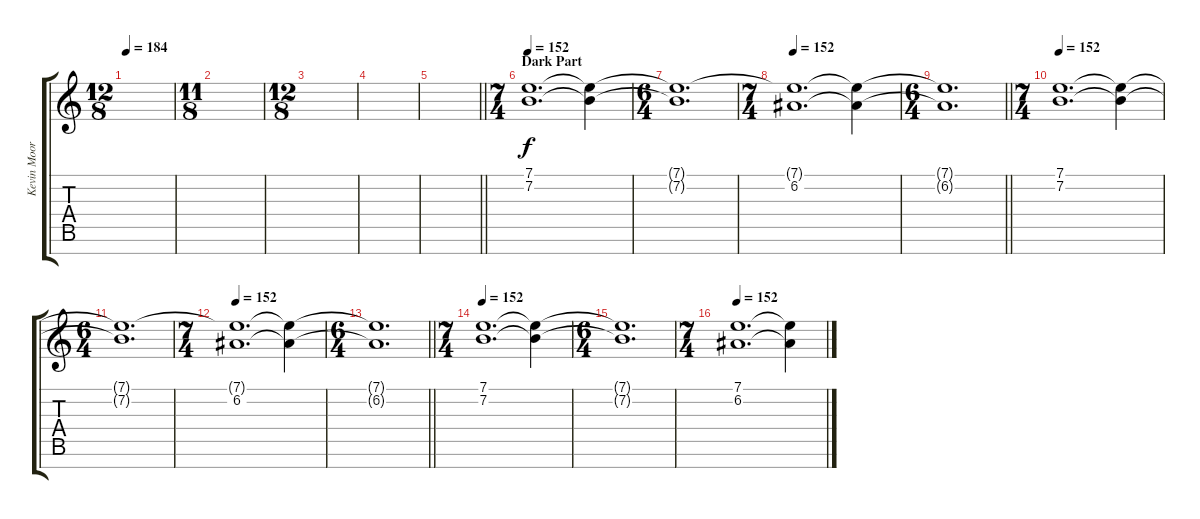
\track ("Kevin Moore - 2" "Kevin Moor") {instrument voiceoohs}
\staff {score tabs}
\tuning (A4 E4 C4 G3 D3 A2 E2) {hide}
\ts (12 8)
\tempo 184
\clef g2
\ks c
|
\ts (11 8)
|
\ts (12 8)
|
|
\barLineRight lightlight
|
\ts (7 4)
\section ("" "Dark Part")
\tempo 152
(7.1 7.2).1{d volume 15 instrument churchorgan} (7.1{t} 7.2{t}).4 |
\ts (6 4)
(7.1{t} 7.2{t}).1{d} |
\ts (7 4)
\tempo 152
(7.1{t} 6.2).1{d} (7.1{t} 6.2{t}).4 |
\ts (6 4)
\barLineRight lightlight
(7.1{t} 6.2{t}).1{d} |
\ts (7 4)
\tempo 152
(7.1 7.2).1{d volume 15 instrument churchorgan} (7.1{t} 7.2{t}).4 |
\ts (6 4)
(7.1{t} 7.2{t}).1{d} |
\ts (7 4)
\tempo 152
(7.1{t} 6.2).1{d} (7.1{t} 6.2{t}).4 |
\ts (6 4)
\barLineRight lightlight
(7.1{t} 6.2{t}).1{d} |
\ts (7 4)
\tempo 152
(7.1 7.2).1{d} (7.1{t} 7.2{t}).4 |
\ts (6 4)
(7.1{t} 7.2{t}).1{d} |
\ts (7 4)
\tempo 152
(7.1 6.2).1{d} (7.1{t} 6.2{t}).4
